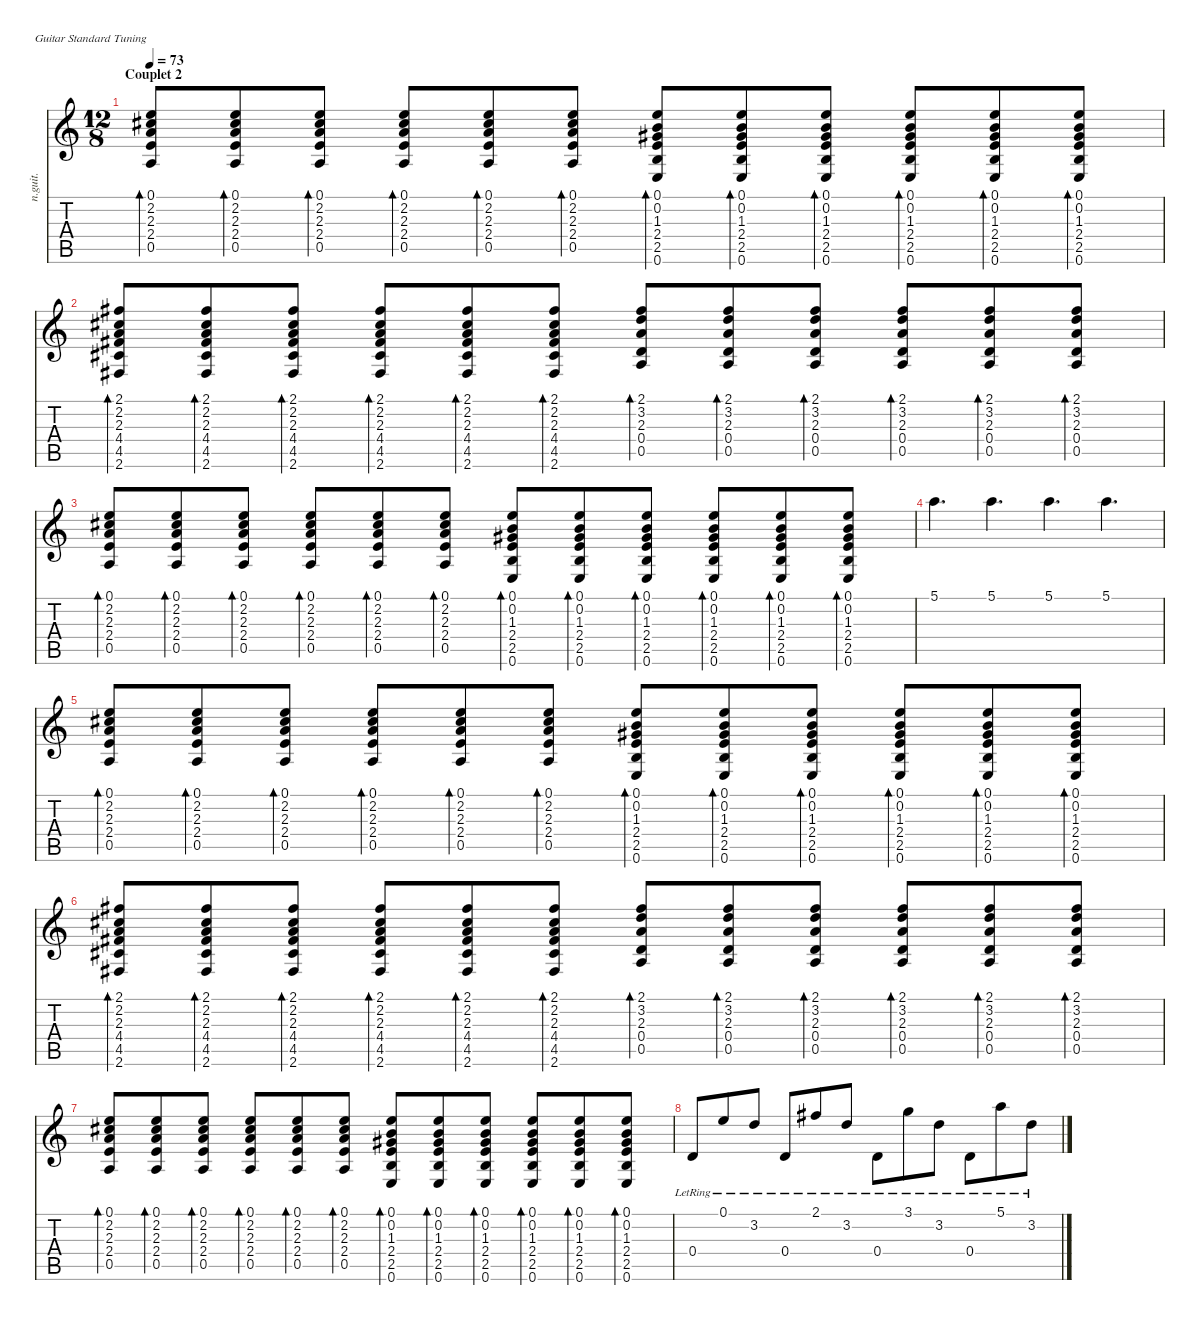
\defaultSystemsLayout 4
\hideDynamics
\bracketExtendMode nobrackets
\otherSystemsTrackNameOrientation horizontal
\track ("Guitar (acoustic)" "n.guit.") {instrument acousticguitarnylon}
\staff {score tabs}
\tuning (E4 B3 G3 D3 A2 E2)
\ts (12 8)
\section ("" "Couplet 2")
\tempo 73
\clef g2
\ks c
(0.1 2.2{acc #} 2.3 2.4 0.5).8{bd 60 dy f beam Up} (0.1 2.2{acc #} 2.3 2.4 0.5).8{bd 60 beam Up} (0.1 2.2{acc #} 2.3 2.4 0.5).8{bd 60 beam Up} (0.1 2.2{acc #} 2.3 2.4 0.5).8{bd 60 beam Up} (0.1 2.2{acc #} 2.3 2.4 0.5).8{bd 60 beam Up} (0.1 2.2{acc #} 2.3 2.4 0.5).8{bd 60 beam Up} (0.1 0.2 1.3{acc #} 2.4 2.5 0.6).8{bd 60 beam Up} (0.1 0.2 1.3{acc #} 2.4 2.5 0.6).8{bd 60 beam Up} (0.1 0.2 1.3{acc #} 2.4 2.5 0.6).8{bd 60 beam Up} (0.1 0.2 1.3{acc #} 2.4 2.5 0.6).8{bd 60 beam Up} (0.1 0.2 1.3{acc #} 2.4 2.5 0.6).8{bd 60 beam Up} (0.1 0.2 1.3{acc #} 2.4 2.5 0.6).8{bd 60 beam Up} |
(2.1{acc #} 2.2{acc #} 2.3 4.4{acc #} 4.5{acc #} 2.6{acc #}).8{bd 60 beam Up} (2.1{acc #} 2.2{acc #} 2.3 4.4{acc #} 4.5{acc #} 2.6{acc #}).8{bd 60 beam Up} (2.1{acc #} 2.2{acc #} 2.3 4.4{acc #} 4.5{acc #} 2.6{acc #}).8{bd 60 beam Up} (2.1{acc #} 2.2{acc #} 2.3 4.4{acc #} 4.5{acc #} 2.6{acc #}).8{bd 60 beam Up} (2.1{acc #} 2.2{acc #} 2.3 4.4{acc #} 4.5{acc #} 2.6{acc #}).8{bd 60 beam Up} (2.1{acc #} 2.2{acc #} 2.3 4.4{acc #} 4.5{acc #} 2.6{acc #}).8{bd 60 beam Up} (2.1{acc #} 3.2 2.3 0.4 0.5).8{bd 60 beam Up} (2.1{acc #} 3.2 2.3 0.4 0.5).8{bd 60 beam Up} (2.1{acc #} 3.2 2.3 0.4 0.5).8{bd 60 beam Up} (2.1{acc #} 3.2 2.3 0.4 0.5).8{bd 60 beam Up} (2.1{acc #} 3.2 2.3 0.4 0.5).8{bd 60 beam Up} (2.1{acc #} 3.2 2.3 0.4 0.5).8{bd 60 beam Up} |
(0.1 2.2{acc #} 2.3 2.4 0.5).8{bd 60 beam Up} (0.1 2.2{acc #} 2.3 2.4 0.5).8{bd 60 beam Up} (0.1 2.2{acc #} 2.3 2.4 0.5).8{bd 60 beam Up} (0.1 2.2{acc #} 2.3 2.4 0.5).8{bd 60 beam Up} (0.1 2.2{acc #} 2.3 2.4 0.5).8{bd 60 beam Up} (0.1 2.2{acc #} 2.3 2.4 0.5).8{bd 60 beam Up} (0.1 0.2 1.3{acc #} 2.4 2.5 0.6).8{bd 60 beam Up} (0.1 0.2 1.3{acc #} 2.4 2.5 0.6).8{bd 60 beam Up} (0.1 0.2 1.3{acc #} 2.4 2.5 0.6).8{bd 60 beam Up} (0.1 0.2 1.3{acc #} 2.4 2.5 0.6).8{bd 60 beam Up} (0.1 0.2 1.3{acc #} 2.4 2.5 0.6).8{bd 60 beam Up} (0.1 0.2 1.3{acc #} 2.4 2.5 0.6).8{bd 60 beam Up} |
5.1.4{d dy fff beam Down} 5.1.4{d beam Down} 5.1.4{d beam Down} 5.1.4{d beam Down} |
(0.1 2.2{acc #} 2.3 2.4 0.5).8{bd 60 dy f beam Up} (0.1 2.2{acc #} 2.3 2.4 0.5).8{bd 60 beam Up} (0.1 2.2{acc #} 2.3 2.4 0.5).8{bd 60 beam Up} (0.1 2.2{acc #} 2.3 2.4 0.5).8{bd 60 beam Up} (0.1 2.2{acc #} 2.3 2.4 0.5).8{bd 60 beam Up} (0.1 2.2{acc #} 2.3 2.4 0.5).8{bd 60 beam Up} (0.1 0.2 1.3{acc #} 2.4 2.5 0.6).8{bd 60 beam Up} (0.1 0.2 1.3{acc #} 2.4 2.5 0.6).8{bd 60 beam Up} (0.1 0.2 1.3{acc #} 2.4 2.5 0.6).8{bd 60 beam Up} (0.1 0.2 1.3{acc #} 2.4 2.5 0.6).8{bd 60 beam Up} (0.1 0.2 1.3{acc #} 2.4 2.5 0.6).8{bd 60 beam Up} (0.1 0.2 1.3{acc #} 2.4 2.5 0.6).8{bd 60 beam Up} |
(2.1{acc #} 2.2{acc #} 2.3 4.4{acc #} 4.5{acc #} 2.6{acc #}).8{bd 60 beam Up} (2.1{acc #} 2.2{acc #} 2.3 4.4{acc #} 4.5{acc #} 2.6{acc #}).8{bd 60 beam Up} (2.1{acc #} 2.2{acc #} 2.3 4.4{acc #} 4.5{acc #} 2.6{acc #}).8{bd 60 beam Up} (2.1{acc #} 2.2{acc #} 2.3 4.4{acc #} 4.5{acc #} 2.6{acc #}).8{bd 60 beam Up} (2.1{acc #} 2.2{acc #} 2.3 4.4{acc #} 4.5{acc #} 2.6{acc #}).8{bd 60 beam Up} (2.1{acc #} 2.2{acc #} 2.3 4.4{acc #} 4.5{acc #} 2.6{acc #}).8{bd 60 beam Up} (2.1{acc #} 3.2 2.3 0.4 0.5).8{bd 60 beam Up} (2.1{acc #} 3.2 2.3 0.4 0.5).8{bd 60 beam Up} (2.1{acc #} 3.2 2.3 0.4 0.5).8{bd 60 beam Up} (2.1{acc #} 3.2 2.3 0.4 0.5).8{bd 60 beam Up} (2.1{acc #} 3.2 2.3 0.4 0.5).8{bd 60 beam Up} (2.1{acc #} 3.2 2.3 0.4 0.5).8{bd 60 beam Up} |
(0.1 2.2{acc #} 2.3 2.4 0.5).8{bd 60 beam Up} (0.1 2.2{acc #} 2.3 2.4 0.5).8{bd 60 beam Up} (0.1 2.2{acc #} 2.3 2.4 0.5).8{bd 60 beam Up} (0.1 2.2{acc #} 2.3 2.4 0.5).8{bd 60 beam Up} (0.1 2.2{acc #} 2.3 2.4 0.5).8{bd 60 beam Up} (0.1 2.2{acc #} 2.3 2.4 0.5).8{bd 60 beam Up} (0.1 0.2 1.3{acc #} 2.4 2.5 0.6).8{bd 60 beam Up} (0.1 0.2 1.3{acc #} 2.4 2.5 0.6).8{bd 60 beam Up} (0.1 0.2 1.3{acc #} 2.4 2.5 0.6).8{bd 60 beam Up} (0.1 0.2 1.3{acc #} 2.4 2.5 0.6).8{bd 60 beam Up} (0.1 0.2 1.3{acc #} 2.4 2.5 0.6).8{bd 60 beam Up} (0.1 0.2 1.3{acc #} 2.4 2.5 0.6).8{bd 60 beam Up} |
0.4{lr}.8{beam Up} 0.1{lr}.8{beam Up} 3.2{lr}.8{beam Up} 0.4{lr}.8{beam Up} 2.1{lr acc #}.8{beam Up} 3.2{lr}.8{beam Up} 0.4{lr}.8{beam Down} 3.1{lr}.8{beam Down} 3.2{lr}.8{beam Down} 0.4{lr}.8{beam Down} 5.1{lr}.8{beam Down} 3.2{lr}.8{beam Down}
